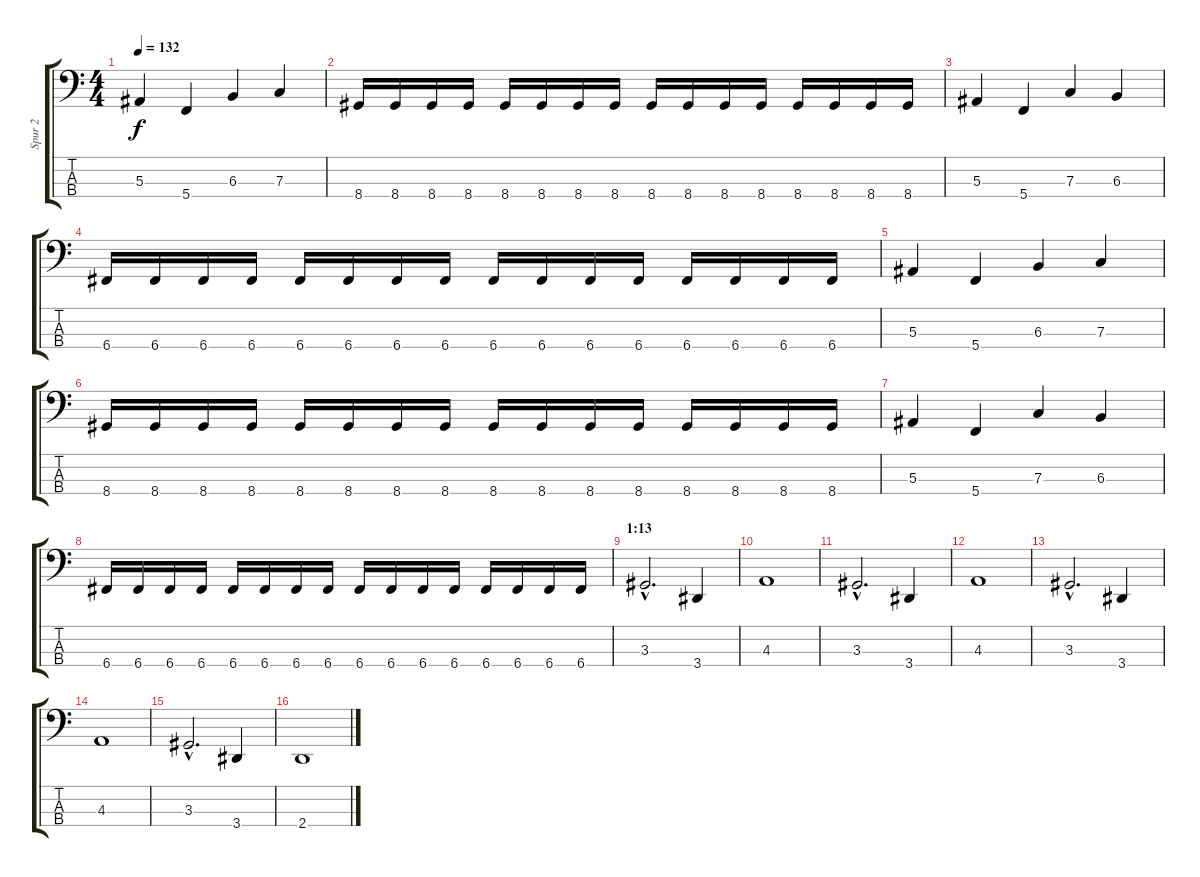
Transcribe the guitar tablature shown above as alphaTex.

\track ("Spur 2" "Spur 2") {instrument electricbassfinger}
\staff {score tabs}
\tuning (Eb2 Bb1 F1 C1) {hide}
\ts (4 4)
\tempo 132
\clef f4
\ks c
5.3.4{dy f} 5.4.4 6.3.4 7.3.4 |
8.4.16 8.4.16 8.4.16 8.4.16 8.4.16 8.4.16 8.4.16 8.4.16 8.4.16 8.4.16 8.4.16 8.4.16 8.4.16 8.4.16 8.4.16 8.4.16 |
5.3.4 5.4.4 7.3.4 6.3.4 |
6.4.16 6.4.16 6.4.16 6.4.16 6.4.16 6.4.16 6.4.16 6.4.16 6.4.16 6.4.16 6.4.16 6.4.16 6.4.16 6.4.16 6.4.16 6.4.16 |
5.3.4 5.4.4 6.3.4 7.3.4 |
8.4.16 8.4.16 8.4.16 8.4.16 8.4.16 8.4.16 8.4.16 8.4.16 8.4.16 8.4.16 8.4.16 8.4.16 8.4.16 8.4.16 8.4.16 8.4.16 |
5.3.4 5.4.4 7.3.4 6.3.4 |
6.4.16 6.4.16 6.4.16 6.4.16 6.4.16 6.4.16 6.4.16 6.4.16 6.4.16 6.4.16 6.4.16 6.4.16 6.4.16 6.4.16 6.4.16 6.4.16 |
\section ("" "1:13")
3.3{hac}.2{d} 3.4.4 |
4.3.1 |
3.3{hac}.2{d} 3.4.4 |
4.3.1 |
3.3{hac}.2{d} 3.4.4 |
4.3.1 |
3.3{hac}.2{d} 3.4.4 |
2.4.1
